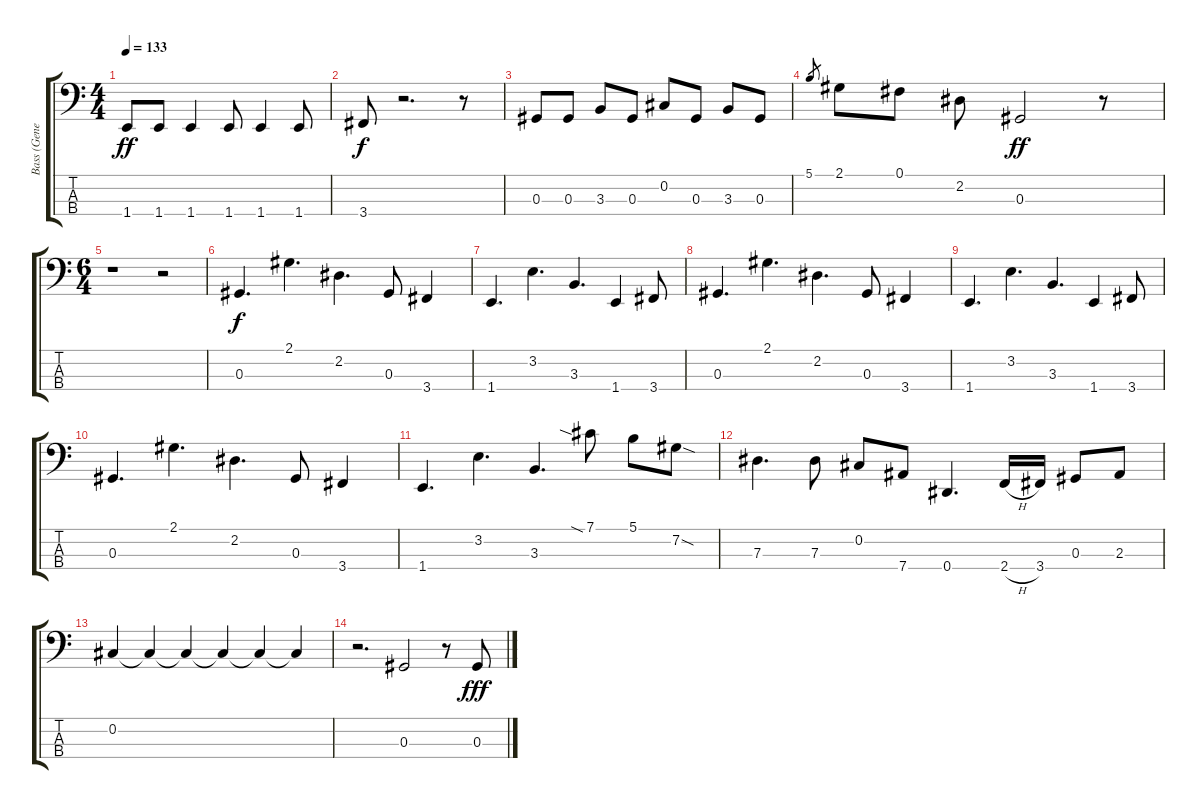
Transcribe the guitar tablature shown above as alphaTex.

\track ("Bass (Gene)" "Bass (Gene") {instrument electricbasspick}
\staff {score tabs}
\tuning (Gb2 Db2 Ab1 Eb1) {hide}
\ts (4 4)
\tempo 133
\clef f4
\ks c
1.4.8{dy ff} 1.4.8 1.4.4 1.4.8 1.4.4 1.4.8 |
3.4.8{dy f} r.2{d} r.8 |
0.3.8 0.3.8 3.3.8 0.3.8 0.2.8 0.3.8 3.3.8 0.3.8 |
5.1.8{gr} 2.1.8 0.1.8 2.2.8 0.3.2{dy ff} r.8 |
\ts (6 4)
r.1 r.2 |
0.3.4{d dy f} 2.1.4{d} 2.2.4{d} 0.3.8 3.4.4 |
1.4.4{d} 3.2.4{d} 3.3.4{d} 1.4.4 3.4.8 |
0.3.4{d} 2.1.4{d} 2.2.4{d} 0.3.8 3.4.4 |
1.4.4{d} 3.2.4{d} 3.3.4{d} 1.4.4 3.4.8 |
0.3.4{d} 2.1.4{d} 2.2.4{d} 0.3.8 3.4.4 |
1.4.4{d} 3.2.4{d} 3.3.4{d} 7.1{sia}.8 5.1.8 7.2{sod}.8 |
7.3.4{d} 7.3.8 0.2.8 7.4.8 0.4.4{d} 2.4{h}.16 3.4.16 0.3.8 2.3.8 |
0.2.4 0.2{t}.4 0.2{t}.4 0.2{t}.4 0.2{t}.4 0.2{t}.4 |
r.2{d} 0.3.2 r.8 0.3.8{dy fff}
